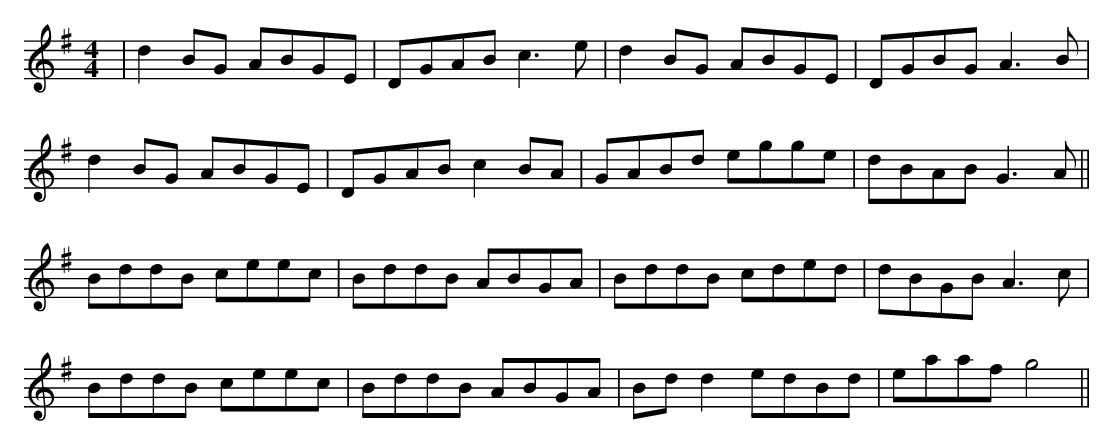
X:1
M:4/4
K:G
|d2BG ABGE|DGAB c3e|d2BG ABGE|DGBG A3 B|
d2 BG ABGE|DGAB c2BA|GABd egge|dBAB G3A||
BddB ceec|BddB ABGA|BddB cded|dBGB A3c|
BddB ceec|BddB ABGA|Bd d2 edBd|eaaf g4||
